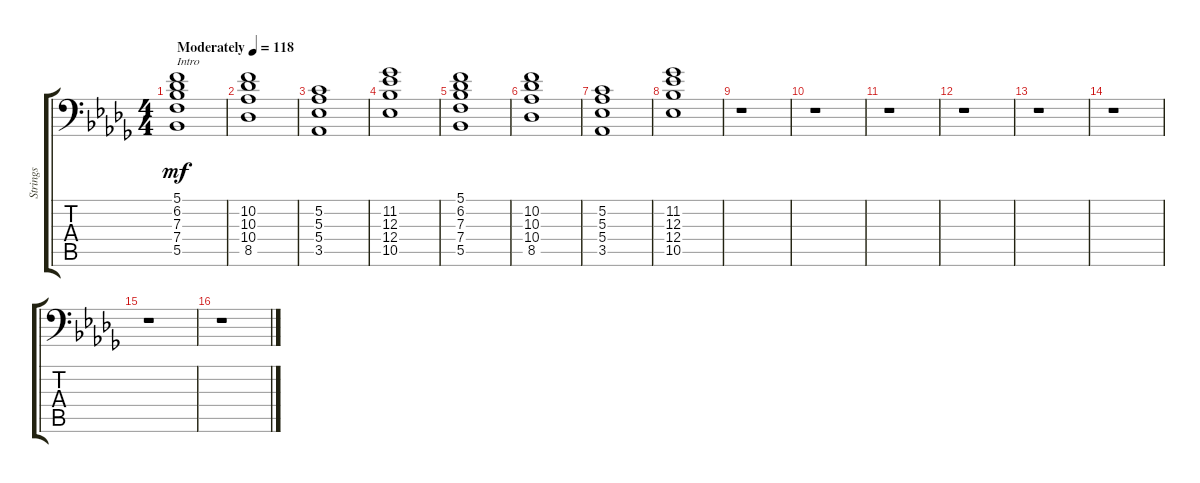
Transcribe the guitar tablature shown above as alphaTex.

\track ("Strings" "Strings") {instrument stringensemble1}
\staff {score tabs}
\tuning (C4 G3 Eb3 Bb2 F2 Bb1) {hide}
\ts (4 4)
\tempo (118 "Moderately")
\clef f4
\ks db
(5.1 6.2 7.3 7.4 5.5).1{txt "Intro" dy mf instrument stringensemble1} |
(10.2 10.3 10.4 8.5).1 |
(5.2 5.3 5.4 3.5).1 |
(11.2 12.3 12.4 10.5).1 |
(5.1 6.2 7.3 7.4 5.5).1 |
(10.2 10.3 10.4 8.5).1 |
(5.2 5.3 5.4 3.5).1 |
(11.2 12.3 12.4 10.5).1 |
r.1 |
r.1 |
r.1 |
r.1 |
r.1 |
r.1 |
r.1 |
r.1
